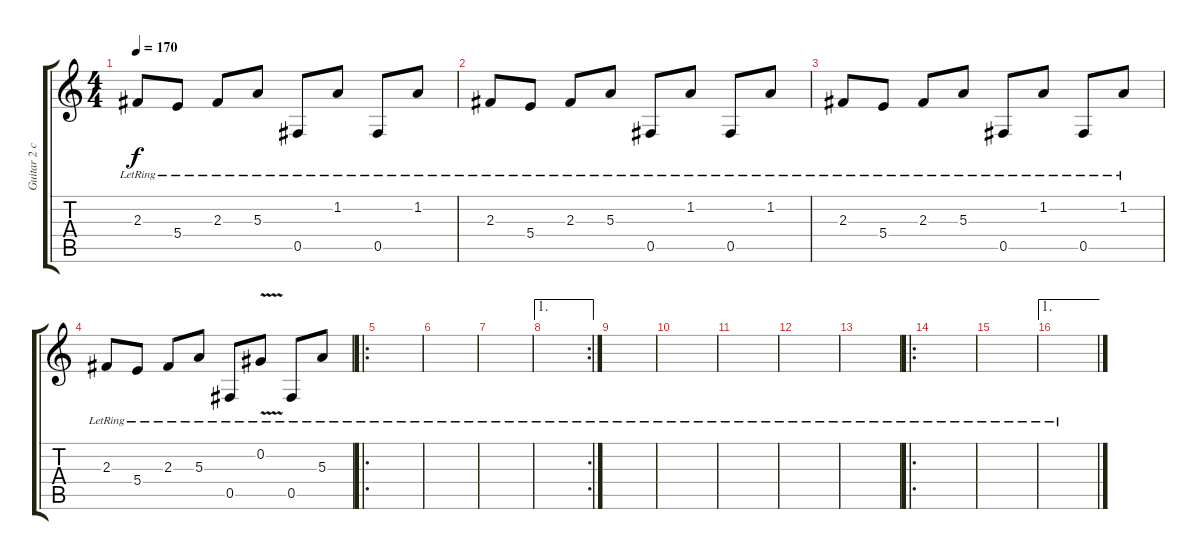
\track ("Guitar 2 clean" "Guitar 2 c") {instrument acousticguitarsteel}
\staff {score tabs}
\tuning (Db4 Ab3 E3 B2 Gb2 B1) {hide}
\ts (4 4)
\tempo 170
\clef g2
\ks c
2.3{lr}.8{dy f} 5.4{lr}.8 2.3{lr}.8 5.3{lr}.8 0.5{lr}.8 1.2{lr}.8 0.5{lr}.8 1.2{lr}.8 |
2.3{lr}.8 5.4{lr}.8 2.3{lr}.8 5.3{lr}.8 0.5{lr}.8 1.2{lr}.8 0.5{lr}.8 1.2{lr}.8 |
2.3{lr}.8 5.4{lr}.8 2.3{lr}.8 5.3{lr}.8 0.5{lr}.8 1.2{lr}.8 0.5{lr}.8 1.2{lr}.8 |
2.3{lr}.8 5.4{lr}.8 2.3{lr}.8 5.3{lr}.8 0.5{lr}.8 0.2{v lr}.8 0.5{lr}.8 5.3{lr}.8 |
\ro
|
|
|
\ae 1
\rc 2
|
|
|
|
|
|
\ro
|
|
\ae 1
